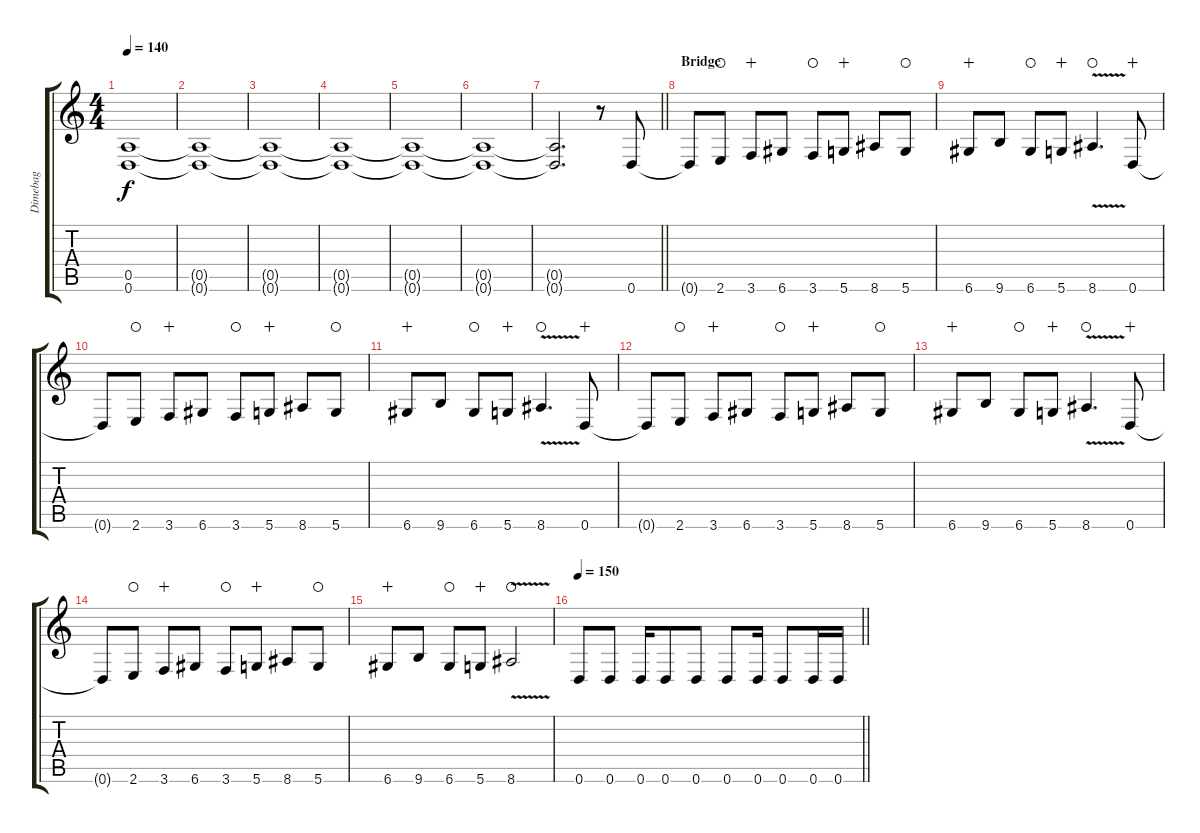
\track ("Dimebag" "Dimebag") {instrument distortionguitar}
\staff {score tabs}
\tuning (E4 B3 G3 D3 A2 D2) {hide}
\ts (4 4)
\tempo 140
\clef g2
\ks c
(0.5{t} 0.6{t}).1{dy f} |
(0.5{t} 0.6{t}).1 |
(0.5{t} 0.6{t}).1{volume 2} |
(0.5{t} 0.6{t}).1 |
(0.5{t} 0.6{t}).1 |
(0.5{t} 0.6{t}).1 |
\barLineRight lightlight
(0.5{t} 0.6{t}).2{d} r.8 0.6.8{volume 16} |
\section ("" "Bridge")
0.6{t}.8 2.6.8{waho} 3.6.8{wahc} 6.6.8 3.6.8{waho} 5.6.8{wahc} 8.6.8 5.6.8{waho} |
6.6.8{wahc} 9.6.8 6.6.8{waho} 5.6.8{wahc} 8.6{v}.4{d waho} 0.6.8{wahc} |
0.6{t}.8 2.6.8{waho} 3.6.8{wahc} 6.6.8 3.6.8{waho} 5.6.8{wahc} 8.6.8 5.6.8{waho} |
6.6.8{wahc} 9.6.8 6.6.8{waho} 5.6.8{wahc} 8.6{v}.4{d waho} 0.6.8{wahc} |
0.6{t}.8 2.6.8{waho} 3.6.8{wahc} 6.6.8 3.6.8{waho} 5.6.8{wahc} 8.6.8 5.6.8{waho} |
6.6.8{wahc} 9.6.8 6.6.8{waho} 5.6.8{wahc} 8.6{v}.4{d waho} 0.6.8{wahc} |
0.6{t}.8 2.6.8{waho} 3.6.8{wahc} 6.6.8 3.6.8{waho} 5.6.8{wahc} 8.6.8 5.6.8{waho} |
6.6.8{wahc} 9.6.8 6.6.8{waho} 5.6.8{wahc} 8.6{v}.2{waho} |
\tempo 150
\barLineRight lightlight
0.6.8 0.6.8 0.6.16 0.6.8 0.6.8 0.6.8 0.6.16 0.6.8 0.6.16 0.6.16
